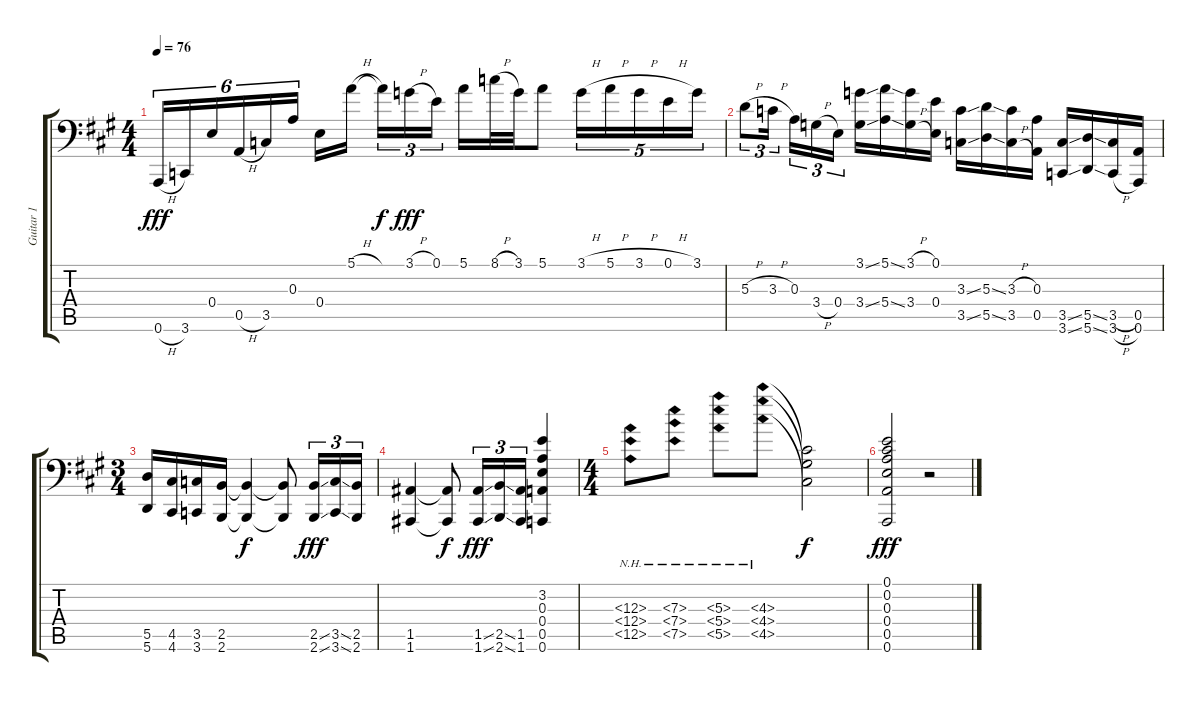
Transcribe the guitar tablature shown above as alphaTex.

\track ("Guitar 1" "Guitar 1") {instrument sitar}
\staff {score tabs}
\tuning (E4 Db4 A3 E3 A2 A1) {hide}
\ts (4 4)
\tempo 76
\clef f4
\ks a
0.6{h}.16{tu (6 4) dy fff} 3.6.16{tu (6 4)} 0.4.16{tu (6 4)} 0.5{h}.16{tu (6 4)} 3.5.16{tu (6 4)} 0.3.16{tu (6 4)} 0.4.16 5.1{h}.16 5.1{t}.16{tu (3 2) dy f} 3.1{h}.16{tu (3 2) dy fff} 0.1.16{tu (3 2)} 5.1.16 8.1{h}.32 3.1.32 5.1.8 3.1{h}.16{tu (5 4)} 5.1{h}.16{tu (5 4)} 3.1{h}.16{tu (5 4)} 0.1{h}.16{tu (5 4)} 3.1.16{tu (5 4)} |
5.3{h}.8{tu (3 2)} 3.3{h}.16{tu (3 2)} 0.3.16{tu (3 2)} 3.4{h}.16{tu (3 2)} 0.4.16{tu (3 2)} (3.1{ss} 3.4{ss}).16 (5.1{ss} 5.4{ss}).16 (3.1{h} 3.4{h}).16 (0.1 0.4).16 (3.3{ss} 3.5{ss}).16 (5.3{ss} 5.5{ss}).16 (3.3{h} 3.5{h}).16 (0.3 0.5).16 (3.5{ss} 3.6{ss}).16 (5.5{ss} 5.6{ss}).16 (3.5{h} 3.6{h}).16 (0.5 0.6).16 |
\ts (3 4)
(5.5 5.6).16 (4.5 4.6).16 (3.5 3.6).16 (2.5 2.6).16 (2.5{t} 2.6{t}).4{dy f} (2.5{t} 2.6{t}).8 (2.5{ss} 2.6{ss}).16{tu (3 2) dy fff} (3.5{ss} 3.6{ss}).16{tu (3 2)} (2.5 2.6).16{tu (3 2)} |
(1.5 1.6).4 (1.5{t} 1.6{t}).8{dy f} (1.5{ss} 1.6{ss}).16{tu (3 2) dy fff} (2.5{ss} 2.6{ss}).16{tu (3 2)} (1.5 1.6).16{tu (3 2)} (3.2 0.3 0.4 0.5 0.6).4 |
\ts (4 4)
(12.3{nh} 12.4{nh} 12.5{nh}).8 (7.3{nh} 7.4{nh} 7.5{nh}).8 (5.3{nh} 5.4{nh} 5.5{nh}).8 (4.3{nh} 4.4{nh} 4.5{nh}).8 (4.3{t} 4.4{t} 4.5{t}).2{dy f} |
(0.1 0.2 0.3 0.4 0.5 0.6).2{dy fff} r.2
